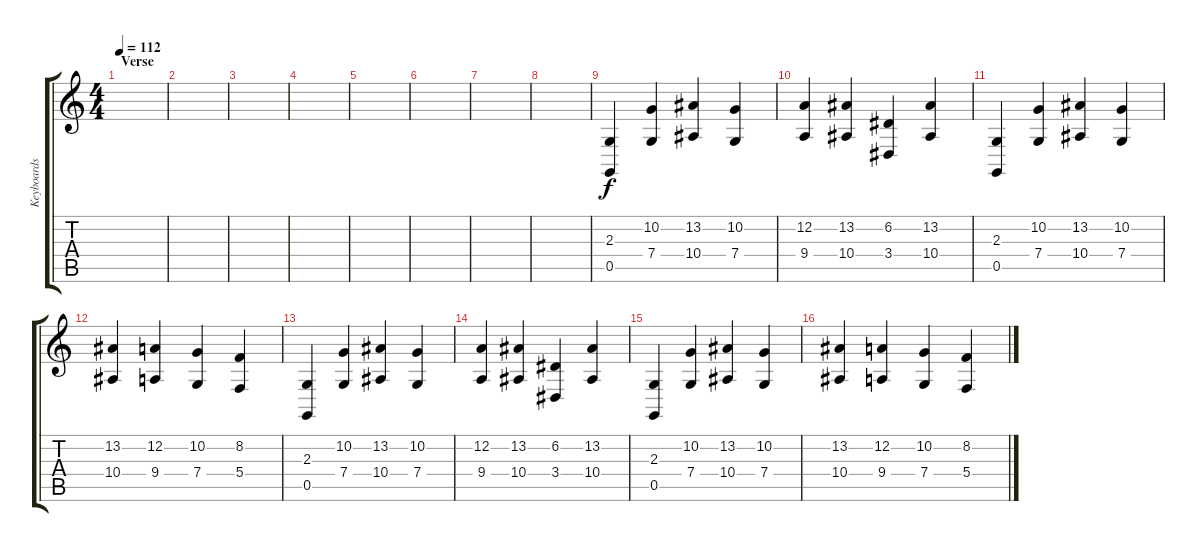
\track ("Keyboards" "Keyboards") {instrument choiraahs}
\staff {score tabs}
\tuning (D4 A3 F3 C3 G2 D2) {hide}
\ts (4 4)
\section ("" "Verse")
\tempo 112
\clef g2
\ks c
|
|
|
|
|
|
|
|
(2.3 0.5).4 (10.2 7.4).4 (13.2 10.4).4 (10.2 7.4).4 |
(12.2 9.4).4 (13.2 10.4).4 (6.2 3.4).4 (13.2 10.4).4 |
(2.3 0.5).4 (10.2 7.4).4 (13.2 10.4).4 (10.2 7.4).4 |
(13.2 10.4).4 (12.2 9.4).4 (10.2 7.4).4 (8.2 5.4).4 |
(2.3 0.5).4 (10.2 7.4).4 (13.2 10.4).4 (10.2 7.4).4 |
(12.2 9.4).4 (13.2 10.4).4 (6.2 3.4).4 (13.2 10.4).4 |
(2.3 0.5).4 (10.2 7.4).4 (13.2 10.4).4 (10.2 7.4).4 |
(13.2 10.4).4 (12.2 9.4).4 (10.2 7.4).4 (8.2 5.4).4
